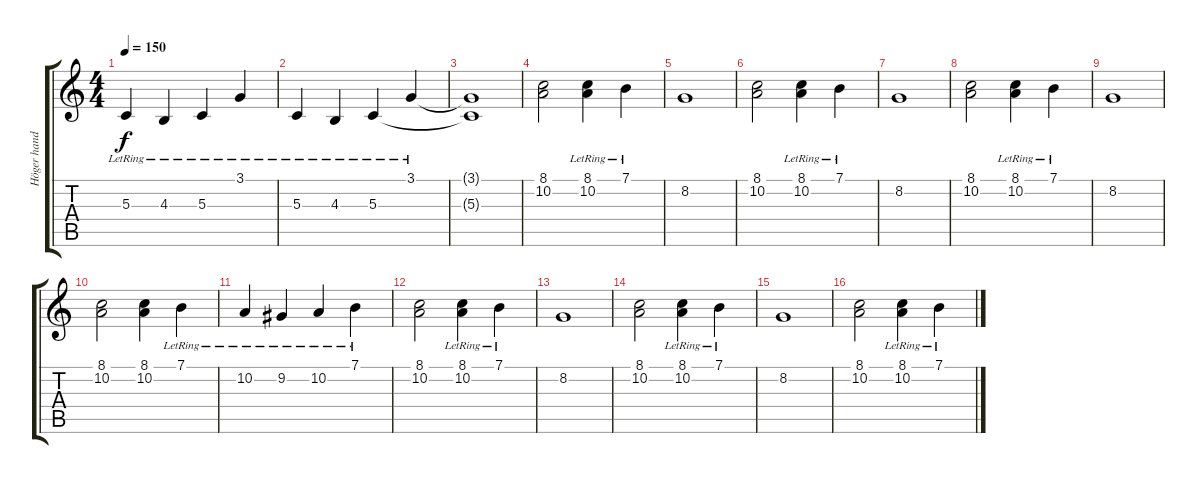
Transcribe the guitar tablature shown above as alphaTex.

\track ("Höger hand" "Höger hand") {instrument acousticgrandpiano}
\staff {score tabs}
\tuning (E4 B3 G3 D3 A2 E2) {hide}
\ts (4 4)
\tempo 150
\clef g2
\ks c
5.3{lr}.4{dy f} 4.3{lr}.4 5.3{lr}.4 3.1{lr}.4 |
5.3{lr}.4 4.3{lr}.4 5.3{lr}.4 3.1{lr}.4 |
(3.1{t} 5.3{t}).1 |
(8.1 10.2).2 (8.1 10.2{lr}).4 7.1{lr}.4 |
8.2.1 |
(8.1 10.2).2 (8.1 10.2{lr}).4 7.1{lr}.4 |
8.2.1 |
(8.1 10.2).2 (8.1 10.2{lr}).4 7.1{lr}.4 |
8.2.1 |
(8.1 10.2).2 (8.1 10.2).4 7.1{lr}.4 |
10.2{lr}.4 9.2{lr}.4 10.2{lr}.4 7.1{lr}.4 |
(8.1 10.2).2 (8.1 10.2{lr}).4 7.1{lr}.4 |
8.2.1 |
(8.1 10.2).2 (8.1 10.2{lr}).4 7.1{lr}.4 |
8.2.1 |
(8.1 10.2).2 (8.1 10.2{lr}).4 7.1{lr}.4
